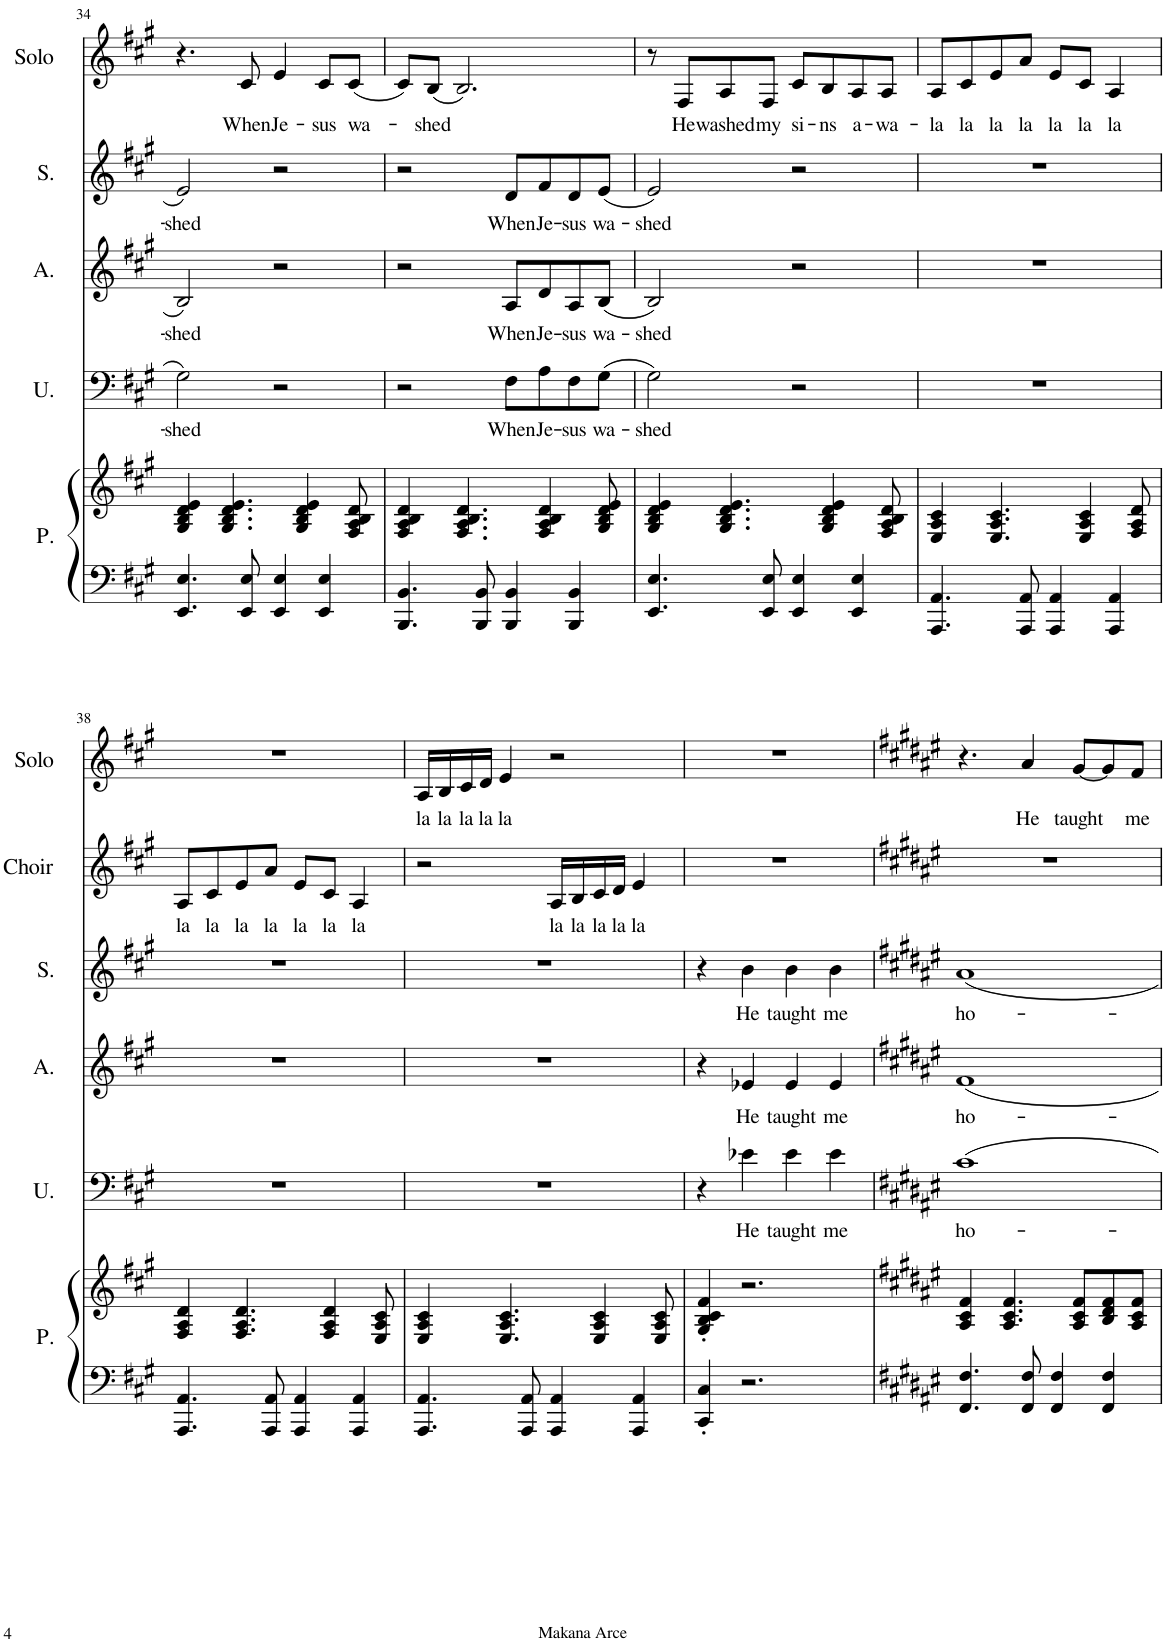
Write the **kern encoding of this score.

**kern	**kern	**kern	**text	**kern	**text	**kern	**text	**kern	**text	**kern	**text
*part6	*part6	*part5	*part5	*part4	*part4	*part3	*part3	*part2	*part2	*part1	*part1
*staff7	*staff6	*staff5	*staff5	*staff4	*staff4	*staff3	*staff3	*staff2	*staff2	*staff1	*staff1
*I"Piano	*	*I"Uomini	*	*I"Contralto	*	*I"Sopran	*	*I"Choir	*	*I"Solo	*
*I'P.	*	*I'U.	*	*	*	*I'S.	*	*I'Choir	*	*I'Solo	*
!!LO:PB:g=z
*clefF4	*clefG2	*clefF4	*	*clefG2	*	*clefG2	*	*clefG2	*	*clefG2	*
*k[f#c#g#]	*k[f#c#g#]	*k[f#c#g#]	*	*k[f#c#g#]	*	*k[f#c#g#]	*	*k[f#c#g#]	*	*k[f#c#g#]	*
*M4/4	*M4/4	*M4/4	*	*M4/4	*	*M4/4	*	*M4/4	*	*M4/4	*
=34	=34	=34	=34	=34	=34	=34	=34	=34	=34	=34	=34
!	!	!	!LO:LY:b	!	!LO:LY:b	!	!LO:LY:b	!	!	!	!
4.EE/ 4.E/	4G#/ 4B/ 4d/ 4e/	2G#\	-shed	2B/	-shed	2e/	-shed	1r	.	4.r	.
.	4.G#/ 4.B/ 4.d/ 4.e/	.	.	.	.	.	.	.	.	.	.
!	!	!	!	!	!	!	!	!	!	!	!LO:LY:b
8EE/ 8E/	.	.	.	.	.	.	.	.	.	8c#/	When
!	!	!	!	!	!	!	!	!	!	!	!LO:LY:b
4EE/ 4E/	.	2r	.	2r	.	2r	.	.	.	4e/	Je-
.	4G#/ 4B/ 4d/ 4e/	.	.	.	.	.	.	.	.	.	.
!	!	!	!	!	!	!	!	!	!	!	!LO:LY:b
4EE/ 4E/	.	.	.	.	.	.	.	.	.	8c#/L	-sus
!	!	!	!	!	!	!	!	!	!	!	!LO:LY:b
.	8F#/ 8A/ 8B/ 8d/	.	.	.	.	.	.	.	.	(8c#/J	wa-
=35	=35	=35	=35	=35	=35	=35	=35	=35	=35	=35	=35
4.BBB/ 4.BB/	4F#/ 4A/ 4B/ 4d/	2r	.	2r	.	2r	.	1r	.	8c#/L)	.
!	!	!	!	!	!	!	!	!	!	!	!LO:LY:b
.	.	.	.	.	.	.	.	.	.	(8B/J	-shed
.	4.F#/ 4.A/ 4.B/ 4.d/	.	.	.	.	.	.	.	.	2.B/)	.
8BBB/ 8BB/	.	.	.	.	.	.	.	.	.	.	.
!	!	!	!LO:LY:b	!	!LO:LY:b	!	!LO:LY:b	!	!	!	!
4BBB/ 4BB/	.	8F#\L	When	8A/L	When	8d/L	When	.	.	.	.
!	!	!	!LO:LY:b	!	!LO:LY:b	!	!LO:LY:b	!	!	!	!
.	4F#/ 4A/ 4B/ 4d/	8A\	Je-	8d/	Je-	8f#/	Je-	.	.	.	.
!	!	!	!LO:LY:b	!	!LO:LY:b	!	!LO:LY:b	!	!	!	!
4BBB/ 4BB/	.	8F#\	-sus	8A/	-sus	8d/	-sus	.	.	.	.
!	!	!	!LO:LY:b	!	!LO:LY:b	!	!LO:LY:b	!	!	!	!
.	8G#/ 8B/ 8d/ 8e/	(8G#\J	wa-	(8B/J	wa-	(8e/J	wa-	.	.	.	.
=36	=36	=36	=36	=36	=36	=36	=36	=36	=36	=36	=36
!	!	!	!LO:LY:b	!	!LO:LY:b	!	!LO:LY:b	!	!	!	!
4.EE/ 4.E/	4G#/ 4B/ 4d/ 4e/	2G#\)	-shed	2B/)	-shed	2e/)	-shed	1r	.	8r	.
!	!	!	!	!	!	!	!	!	!	!	!LO:LY:b
.	.	.	.	.	.	.	.	.	.	8F#/L	He
!	!	!	!	!	!	!	!	!	!	!	!LO:LY:b
.	4.G#/ 4.B/ 4.d/ 4.e/	.	.	.	.	.	.	.	.	8A/	washed
!	!	!	!	!	!	!	!	!	!	!	!LO:LY:b
8EE/ 8E/	.	.	.	.	.	.	.	.	.	8F#/J	my
!	!	!	!	!	!	!	!	!	!	!	!LO:LY:b
4EE/ 4E/	.	2r	.	2r	.	2r	.	.	.	8c#/L	si-
!	!	!	!	!	!	!	!	!	!	!	!LO:LY:b
.	4G#/ 4B/ 4d/ 4e/	.	.	.	.	.	.	.	.	8B/	-ns
!	!	!	!	!	!	!	!	!	!	!	!LO:LY:b
4EE/ 4E/	.	.	.	.	.	.	.	.	.	8A/	a-
!	!	!	!	!	!	!	!	!	!	!	!LO:LY:b
.	8F#/ 8A/ 8B/ 8d/	.	.	.	.	.	.	.	.	8A/J	-wa-
=37	=37	=37	=37	=37	=37	=37	=37	=37	=37	=37	=37
!	!	!	!	!	!	!	!	!	!	!	!LO:LY:b
4.AAA/ 4.AA/	4E/ 4A/ 4c#/	1r	.	1r	.	1r	.	1r	.	8A/L	la
!	!	!	!	!	!	!	!	!	!	!	!LO:LY:b
.	.	.	.	.	.	.	.	.	.	8c#/	la
!	!	!	!	!	!	!	!	!	!	!	!LO:LY:b
.	4.E/ 4.A/ 4.c#/	.	.	.	.	.	.	.	.	8e/	la
!	!	!	!	!	!	!	!	!	!	!	!LO:LY:b
8AAA/ 8AA/	.	.	.	.	.	.	.	.	.	8a/J	la
!	!	!	!	!	!	!	!	!	!	!	!LO:LY:b
4AAA/ 4AA/	.	.	.	.	.	.	.	.	.	8e/L	la
!	!	!	!	!	!	!	!	!	!	!	!LO:LY:b
.	4E/ 4A/ 4c#/	.	.	.	.	.	.	.	.	8c#/J	la
!	!	!	!	!	!	!	!	!	!	!	!LO:LY:b
4AAA/ 4AA/	.	.	.	.	.	.	.	.	.	4A/	la
.	8F#/ 8A/ 8d/	.	.	.	.	.	.	.	.	.	.
!!LO:LB:g=z
=38	=38	=38	=38	=38	=38	=38	=38	=38	=38	=38	=38
!	!	!	!	!	!	!	!	!	!LO:LY:b	!	!
4.AAA/ 4.AA/	4F#/ 4A/ 4d/	1r	.	1r	.	1r	.	8A/L	la	1r	.
!	!	!	!	!	!	!	!	!	!LO:LY:b	!	!
.	.	.	.	.	.	.	.	8c#/	la	.	.
!	!	!	!	!	!	!	!	!	!LO:LY:b	!	!
.	4.F#/ 4.A/ 4.d/	.	.	.	.	.	.	8e/	la	.	.
!	!	!	!	!	!	!	!	!	!LO:LY:b	!	!
8AAA/ 8AA/	.	.	.	.	.	.	.	8a/J	la	.	.
!	!	!	!	!	!	!	!	!	!LO:LY:b	!	!
4AAA/ 4AA/	.	.	.	.	.	.	.	8e/L	la	.	.
!	!	!	!	!	!	!	!	!	!LO:LY:b	!	!
.	4F#/ 4A/ 4d/	.	.	.	.	.	.	8c#/J	la	.	.
!	!	!	!	!	!	!	!	!	!LO:LY:b	!	!
4AAA/ 4AA/	.	.	.	.	.	.	.	4A/	la	.	.
.	8E/ 8A/ 8c#/	.	.	.	.	.	.	.	.	.	.
=39	=39	=39	=39	=39	=39	=39	=39	=39	=39	=39	=39
!	!	!	!	!	!	!	!	!	!	!	!LO:LY:b
4.AAA/ 4.AA/	4E/ 4A/ 4c#/	1r	.	1r	.	1r	.	2r	.	16A/LL	la
!	!	!	!	!	!	!	!	!	!	!	!LO:LY:b
.	.	.	.	.	.	.	.	.	.	16B/	la
!	!	!	!	!	!	!	!	!	!	!	!LO:LY:b
.	.	.	.	.	.	.	.	.	.	16c#/	la
!	!	!	!	!	!	!	!	!	!	!	!LO:LY:b
.	.	.	.	.	.	.	.	.	.	16d/JJ	la
!	!	!	!	!	!	!	!	!	!	!	!LO:LY:b
.	4.E/ 4.A/ 4.c#/	.	.	.	.	.	.	.	.	4e/	la
8AAA/ 8AA/	.	.	.	.	.	.	.	.	.	.	.
!	!	!	!	!	!	!	!	!	!LO:LY:b	!	!
4AAA/ 4AA/	.	.	.	.	.	.	.	16A/LL	la	2r	.
!	!	!	!	!	!	!	!	!	!LO:LY:b	!	!
.	.	.	.	.	.	.	.	16B/	la	.	.
!	!	!	!	!	!	!	!	!	!LO:LY:b	!	!
.	4E/ 4A/ 4c#/	.	.	.	.	.	.	16c#/	la	.	.
!	!	!	!	!	!	!	!	!	!LO:LY:b	!	!
.	.	.	.	.	.	.	.	16d/JJ	la	.	.
!	!	!	!	!	!	!	!	!	!LO:LY:b	!	!
4AAA/ 4AA/	.	.	.	.	.	.	.	4e/	la	.	.
.	8E/ 8A/ 8c#/	.	.	.	.	.	.	.	.	.	.
=40	=40	=40	=40	=40	=40	=40	=40	=40	=40	=40	=40
4CC#/' 4C#/'	4G#/' 4B/' 4c#/' 4f#/'	4r	.	4r	.	4r	.	1r	.	1r	.
!	!	!	!LO:LY:b	!	!LO:LY:b	!	!LO:LY:b	!	!	!	!
2.r	2.r	4e-X\	He	4e-X/	He	4b\	He	.	.	.	.
!	!	!	!LO:LY:b	!	!LO:LY:b	!	!LO:LY:b	!	!	!	!
.	.	4e-\	taught	4e-/	taught	4b\	taught	.	.	.	.
!	!	!	!LO:LY:b	!	!LO:LY:b	!	!LO:LY:b	!	!	!	!
.	.	4e-\	me	4e-/	me	4b\	me	.	.	.	.
=41	=41	=41	=41	=41	=41	=41	=41	=41	=41	=41	=41
*k[f#c#g#d#a#e#]	*k[f#c#g#d#a#e#]	*k[f#c#g#d#a#e#]	*	*k[f#c#g#d#a#e#]	*	*k[f#c#g#d#a#e#]	*	*k[f#c#g#d#a#e#]	*	*k[f#c#g#d#a#e#]	*
!	!	!	!LO:LY:b	!	!LO:LY:b	!	!LO:LY:b	!	!	!	!
4.FF#/ 4.F#/	4A#/ 4c#/ 4f#/	1c#	ho-	1f#	ho-	1a#	ho-	1r	.	4.r	.
.	4.A#/ 4.c#/ 4.f#/	.	.	.	.	.	.	.	.	.	.
!	!	!	!	!	!	!	!	!	!	!	!LO:LY:b
8FF#/ 8F#/	.	.	.	.	.	.	.	.	.	4a#/	He
4FF#/ 4F#/	.	.	.	.	.	.	.	.	.	.	.
!	!	!	!	!	!	!	!	!	!	!	!LO:LY:b
.	8A#/ 8c#/ 8f#/L	.	.	.	.	.	.	.	.	[8g#/L	taught
4FF#/ 4F#/	8B/ 8d#/ 8f#/	.	.	.	.	.	.	.	.	8g#/]	.
!	!	!	!	!	!	!	!	!	!	!	!LO:LY:b
.	8A#/ 8c#/ 8f#/J	.	.	.	.	.	.	.	.	8f#/J	me
=	=	=	=	=	=	=	=	=	=	=	=
*-	*-	*-	*-	*-	*-	*-	*-	*-	*-	*-	*-
